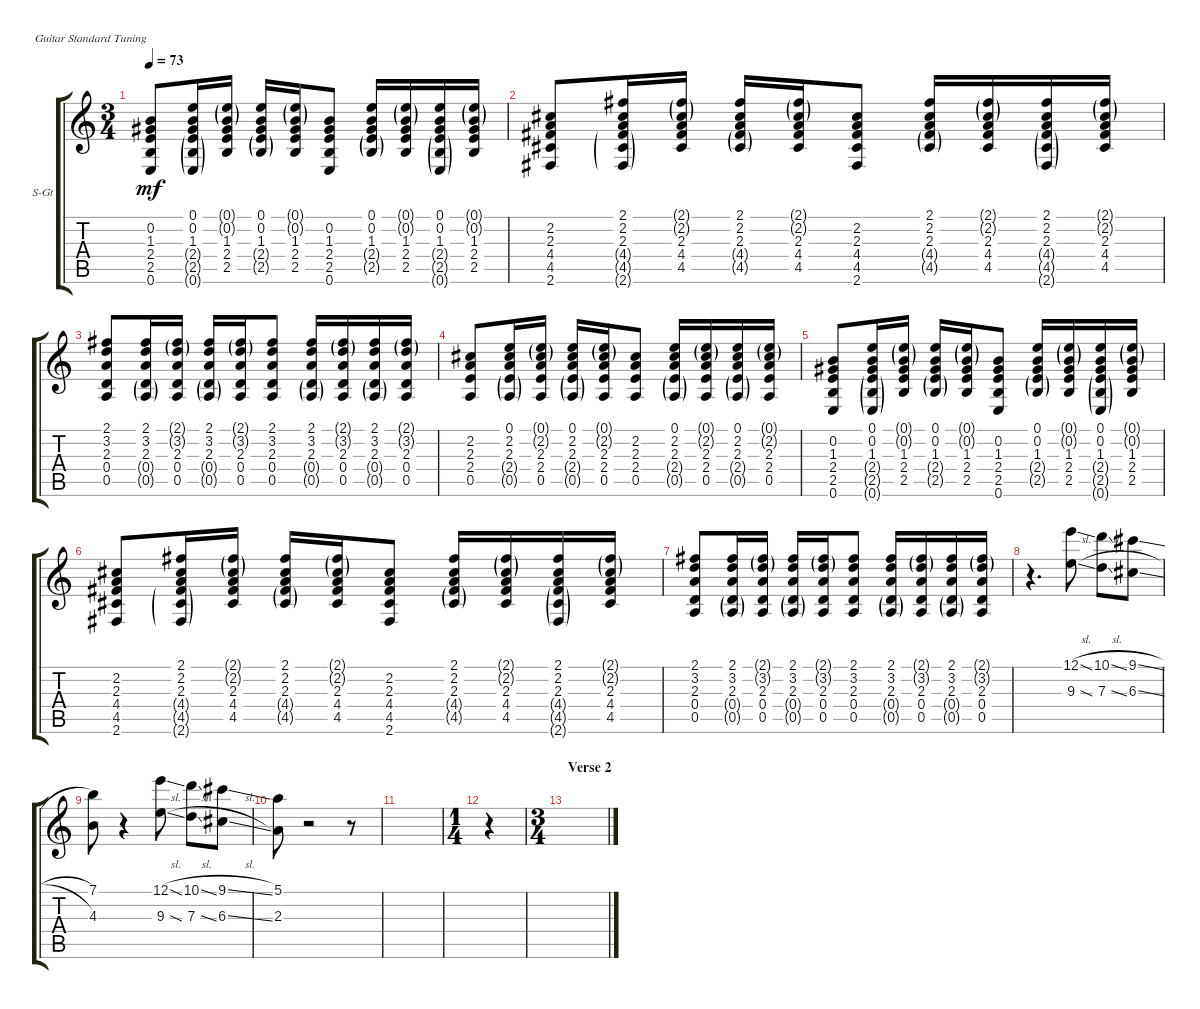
\defaultSystemsLayout 4
\bracketExtendMode groupsimilarinstruments
\firstSystemTrackNameOrientation horizontal
\otherSystemsTrackNameOrientation horizontal
\track ("Steel Guitar" "S-Gt") {instrument acousticguitarsteel}
\staff {score tabs}
\tuning (E4 B3 G3 D3 A2 E2)
\ts (3 4)
\tempo 73
\clef g2
\ks c
(2.5 2.4 1.3 0.2 0.6).8{dy mf} (1.3 0.2 0.1 2.5{g} 2.4{g} 0.6{g}).16 (2.5 2.4 1.3 0.2{g} 0.1{g}).16 (0.2 1.3 0.1 2.4{g} 2.5{g}).16 (2.5 2.4 1.3 0.2{g} 0.1{g}).16 (2.5 2.4 1.3 0.2 0.6).8 (1.3 0.2 0.1 2.5{g} 2.4{g}).16 (2.5 2.4 1.3 0.2{g} 0.1{g}).16 (0.2 1.3 0.1 2.4{g} 2.5{g} 0.6{g}).16 (2.5 2.4 1.3 0.2{g} 0.1{g}).16 |
(4.5 4.4 2.3 2.2 2.6).8 (2.3 2.2 2.1 4.5{g} 4.4{g} 2.6{g}).16 (4.5 4.4 2.3 2.2{g} 2.1{g}).16 (2.2 2.3 2.1 4.4{g} 4.5{g}).16 (4.5 4.4 2.3 2.2{g} 2.1{g}).16 (4.5 4.4 2.3 2.2 2.6).8 (2.3 2.2 2.1 4.5{g} 4.4{g}).16 (4.5 4.4 2.3 2.2{g} 2.1{g}).16 (2.2 2.3 2.1 4.4{g} 4.5{g} 2.6{g}).16 (4.5 4.4 2.3 2.2{g} 2.1{g}).16 |
(0.5 0.4 2.3 3.2 2.1).8 (2.3 3.2 2.1 0.5{g} 0.4{g}).16 (0.5 0.4 2.3 3.2{g} 2.1{g}).16 (3.2 2.3 2.1 0.4{g} 0.5{g}).16 (0.5 0.4 2.3 3.2{g} 2.1{g}).16 (0.5 0.4 2.3 3.2 2.1).8 (2.3 3.2 2.1 0.5{g} 0.4{g}).16 (0.5 0.4 2.3 3.2{g} 2.1{g}).16 (3.2 2.3 2.1 0.4{g} 0.5{g}).16 (0.5 0.4 2.3 3.2{g} 2.1{g}).16 |
(0.5 2.4 2.3 2.2).8 (2.3 2.2 0.1 0.5{g} 2.4{g}).16 (0.5 2.4 2.3 2.2{g} 0.1{g}).16 (2.2 2.3 0.1 2.4{g} 0.5{g}).16 (0.5 2.4 2.3 2.2{g} 0.1{g}).16 (0.5 2.4 2.3 2.2).8 (2.3 2.2 0.1 0.5{g} 2.4{g}).16 (0.5 2.4 2.3 2.2{g} 0.1{g}).16 (2.2 2.3 0.1 2.4{g} 0.5{g}).16 (0.5 2.4 2.3 2.2{g} 0.1{g}).16 |
(2.5 2.4 1.3 0.2 0.6).8 (1.3 0.2 0.1 2.5{g} 2.4{g} 0.6{g}).16 (2.5 2.4 1.3 0.2{g} 0.1{g}).16 (0.2 1.3 0.1 2.4{g} 2.5{g}).16 (2.5 2.4 1.3 0.2{g} 0.1{g}).16 (2.5 2.4 1.3 0.2 0.6).8 (1.3 0.2 0.1 2.5{g} 2.4{g}).16 (2.5 2.4 1.3 0.2{g} 0.1{g}).16 (0.2 1.3 0.1 2.4{g} 2.5{g} 0.6{g}).16 (2.5 2.4 1.3 0.2{g} 0.1{g}).16 |
(4.5 4.4 2.3 2.2 2.6).8 (2.3 2.2 2.1 4.5{g} 4.4{g} 2.6{g}).16 (4.5 4.4 2.3 2.2{g} 2.1{g}).16 (2.2 2.3 2.1 4.4{g} 4.5{g}).16 (4.5 4.4 2.3 2.2{g} 2.1{g}).16 (4.5 4.4 2.3 2.2 2.6).8 (2.3 2.2 2.1 4.5{g} 4.4{g}).16 (4.5 4.4 2.3 2.2{g} 2.1{g}).16 (2.2 2.3 2.1 4.4{g} 4.5{g} 2.6{g}).16 (4.5 4.4 2.3 2.2{g} 2.1{g}).16 |
(0.5 0.4 2.3 3.2 2.1).8 (2.3 3.2 2.1 0.5{g} 0.4{g}).16 (0.5 0.4 2.3 3.2{g} 2.1{g}).16 (3.2 2.3 2.1 0.4{g} 0.5{g}).16 (0.5 0.4 2.3 3.2{g} 2.1{g}).16 (0.5 0.4 2.3 3.2 2.1).8 (2.3 3.2 2.1 0.5{g} 0.4{g}).16 (0.5 0.4 2.3 3.2{g} 2.1{g}).16 (3.2 2.3 2.1 0.4{g} 0.5{g}).16 (0.5 0.4 2.3 3.2{g} 2.1{g}).16 |
r.4{d} (12.1{sl} 9.3{sl}).8 (10.1{sl} 7.3{sl}).8 (9.1{sl} 6.3{sl}).8 |
(7.1 4.3).8 r.4 (12.1{sl} 9.3{sl}).8 (10.1{sl} 7.3{sl}).8 (9.1{sl} 6.3{sl}).8 |
(5.1 2.3).8 r.2 r.8 |
|
\ts (1 4)
r.4 |
\ts (3 4)
\section ("" "Verse 2")
